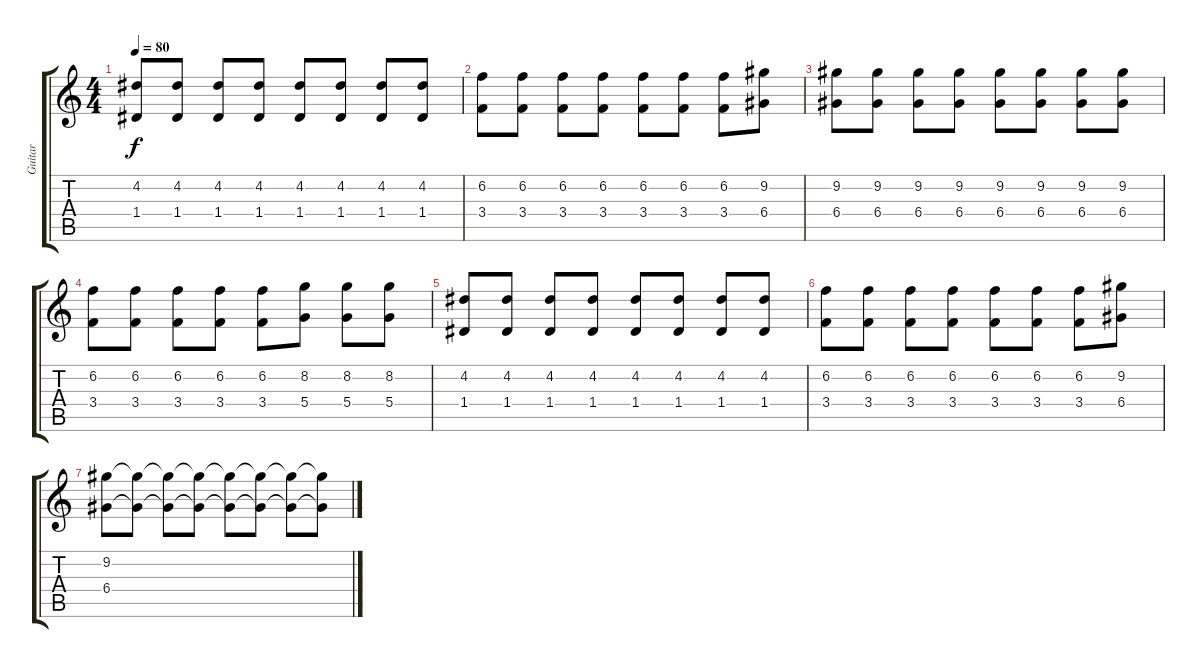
\track ("Guitar" "Guitar") {instrument electricguitarjazz}
\staff {score tabs}
\tuning (E4 B3 G3 D3 A2 E2) {hide}
\ts (4 4)
\tempo 80
\clef g2
\ks c
(4.2 1.4).8{dy f} (4.2 1.4).8 (4.2 1.4).8 (4.2 1.4).8 (4.2 1.4).8 (4.2 1.4).8 (4.2 1.4).8 (4.2 1.4).8 |
(6.2 3.4).8{volume 13} (6.2 3.4).8 (6.2 3.4).8 (6.2 3.4).8 (6.2 3.4).8 (6.2 3.4).8 (6.2 3.4).8 (9.2 6.4).8 |
(9.2 6.4).8 (9.2 6.4).8 (9.2 6.4).8 (9.2 6.4).8 (9.2 6.4).8 (9.2 6.4).8 (9.2 6.4).8 (9.2 6.4).8 |
(6.2 3.4).8{volume 13} (6.2 3.4).8 (6.2 3.4).8 (6.2 3.4).8 (6.2 3.4).8 (8.2 5.4).8 (8.2 5.4).8 (8.2 5.4).8 |
(4.2 1.4).8 (4.2 1.4).8 (4.2 1.4).8 (4.2 1.4).8 (4.2 1.4).8 (4.2 1.4).8 (4.2 1.4).8 (4.2 1.4).8 |
(6.2 3.4).8{volume 13} (6.2 3.4).8 (6.2 3.4).8 (6.2 3.4).8 (6.2 3.4).8 (6.2 3.4).8 (6.2 3.4).8 (9.2 6.4).8 |
(9.2 6.4).8 (9.2{t} 6.4{t}).8 (9.2{t} 6.4{t}).8 (9.2{t} 6.4{t}).8 (9.2{t} 6.4{t}).8 (9.2{t} 6.4{t}).8 (9.2{t} 6.4{t}).8 (9.2{t} 6.4{t}).8
